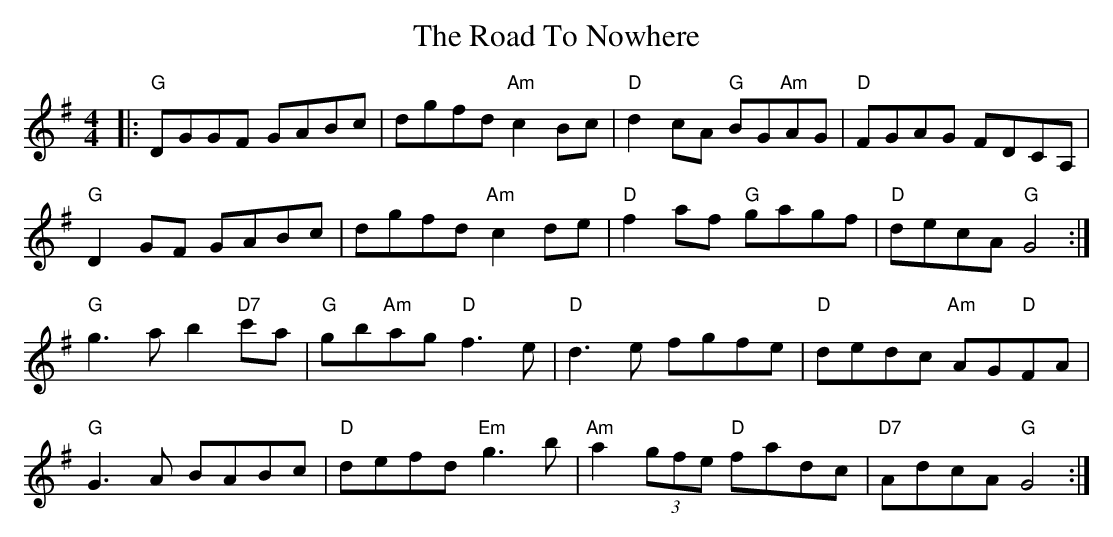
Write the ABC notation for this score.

X:1
T: The Road To Nowhere
M: 4/4
L: 1/8
K: Gmaj
|:"G"DGGF GABc|dgfd "Am"c2 Bc|"D"d2 cA "G"BG"Am"AG|"D"FGAG FDCA,|
"G"D2 GF GABc|dgfd "Am"c2 de|"D" f2 af "G" gagf|"D" decA "G" G4:|
"G"g3 a b2 "D7"c'a|"G"gb"Am"ag "D"f3 e|"D"d3 e fgfe|"D"dedc "Am" AG"D"FA|
"G"G3 A BABc|"D"defd "Em" g3 b|"Am"a2 (3gfe "D" fadc|"D7" AdcA "G" G4:|
